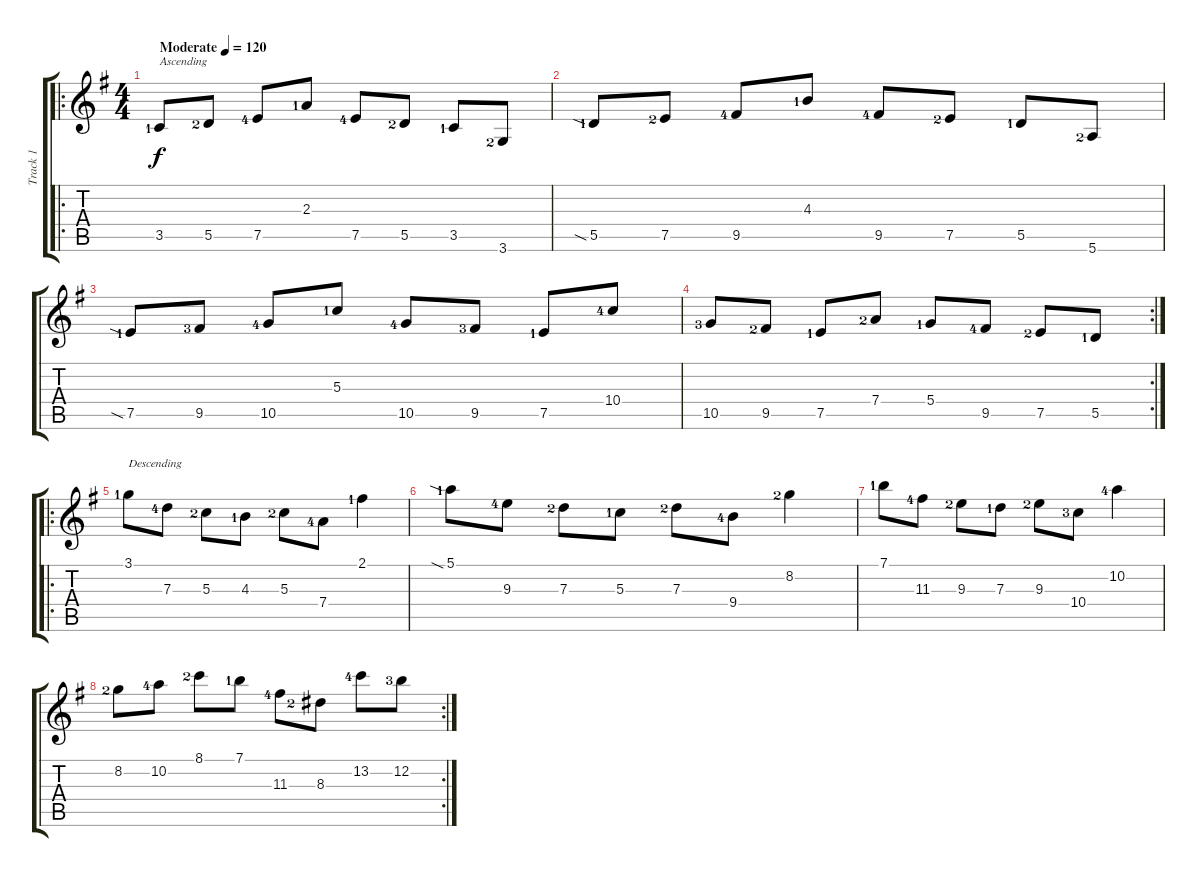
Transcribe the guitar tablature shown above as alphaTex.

\track ("Track 1" "Track 1") {instrument acousticguitarsteel}
\staff {score tabs}
\tuning (E4 B3 G3 D3 A2 E2) {hide}
\ro
\ts (4 4)
\tempo (120 "Moderate")
\clef g2
\ks g
3.5{lf 2}.8{txt "Ascending" dy f instrument acousticguitarsteel} 5.5{lf 3}.8 7.5{lf 5}.8 2.3{lf 2}.8 7.5{lf 5}.8 5.5{lf 3}.8 3.5{lf 2}.8 3.6{lf 3}.8 |
5.5{sia lf 2}.8 7.5{lf 3}.8 9.5{lf 5}.8 4.3{lf 2}.8 9.5{lf 5}.8 7.5{lf 3}.8 5.5{lf 2}.8 5.6{lf 3}.8 |
7.5{sia lf 2}.8 9.5{lf 4}.8 10.5{lf 5}.8 5.3{lf 2}.8 10.5{lf 5}.8 9.5{lf 4}.8 7.5{lf 2}.8 10.4{lf 5}.8 |
\rc 2
10.5{lf 4}.8 9.5{lf 3}.8 7.5{lf 2}.8 7.4{lf 3}.8 5.4{lf 2}.8 9.5{lf 5}.8 7.5{lf 3}.8 5.5{lf 2}.8 |
\ro
3.1{lf 2}.8{txt "Descending"} 7.3{lf 5}.8 5.3{lf 3}.8 4.3{lf 2}.8 5.3{lf 3}.8 7.4{lf 5}.8 2.1{lf 2}.4 |
5.1{sia lf 2}.8 9.3{lf 5}.8 7.3{lf 3}.8 5.3{lf 2}.8 7.3{lf 3}.8 9.4{lf 5}.8 8.2{lf 3}.4 |
7.1{lf 2}.8 11.3{lf 5}.8 9.3{lf 3}.8 7.3{lf 2}.8 9.3{lf 3}.8 10.4{lf 4}.8 10.2{lf 5}.4 |
\rc 2
8.2{lf 3}.8 10.2{lf 5}.8 8.1{lf 3}.8 7.1{lf 2}.8 11.3{lf 5}.8 8.3{lf 3}.8 13.2{lf 5}.8 12.2{lf 4}.8
